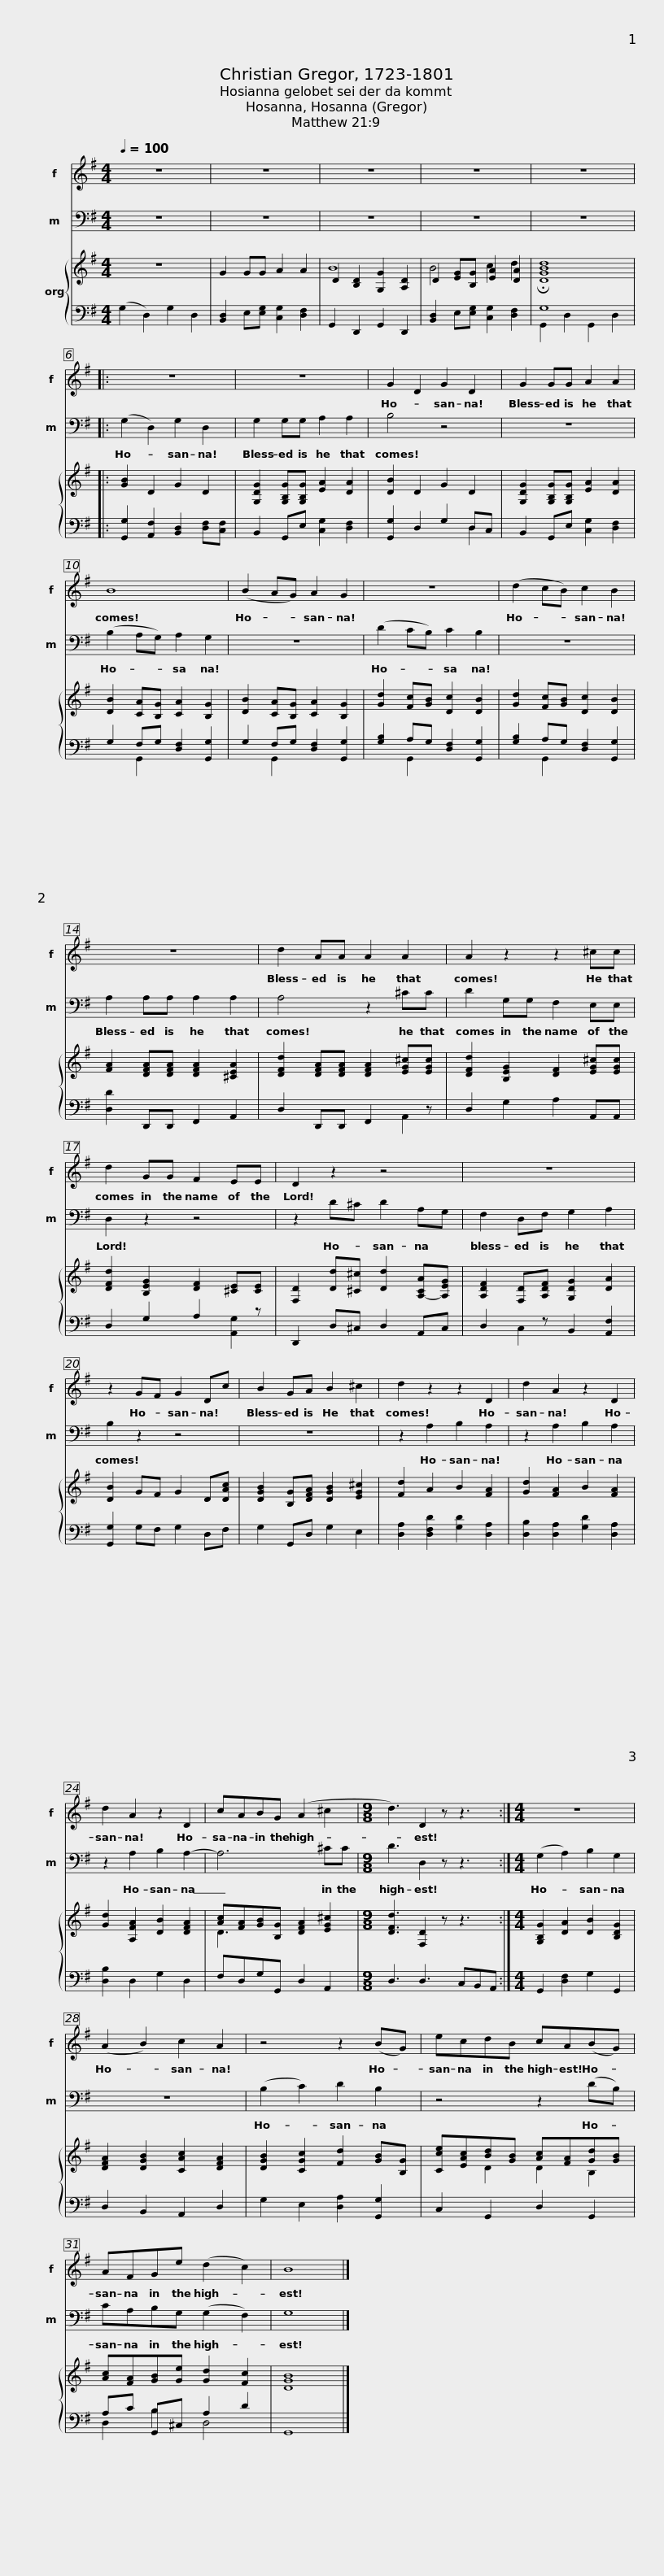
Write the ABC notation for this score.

X:1
%%score 1 2 { ( 3 5 ) | ( 4 6 ) }
L:1/8
Q:1/4=100
M:4/4
I:linebreak $
K:G
V:1 treble
V:2 bass
V:3 treble
V:5 treble
V:4 bass
V:6 bass
V:1
 z8 | z8 | z8 | z8 | z8 |:$ %5
 z8 | z8 | G2 D2 G2 D2 | G2 GG A2 A2 | B8 | %10
 (B2 AG) A2 G2 |$ z8 | (d2 cB) c2 B2 | z8 | d2 AA A2 A2 | %15
 A2 z2 z2 ^cc |$ d2 GG F2 EE | D2 z2 z4 | z8 | z2 GF G2 Dc | %20
 B2 GA B2 ^c2 |$ d2 z2 z2 D2 | d2 A2 z2 D2 | d2 A2 z2 D2 | cABG (A2 ^c2 | %25
[M:9/8] d3) D2 z z3 :|$[M:4/4] z8 | (A2 B2) c2 A2 | z4 z2 (BG) | ecdB cA(BG) | %30
 AFGe (d2 c2) | B8 |] %32
V:2
 z8 | z8 | z8 | z8 | z8 |:$ %5
 (G,2 D,2) G,2 D,2 | G,2 G,G, A,2 A,2 | B,4 z4 | z8 | (B,2 A,G,) A,2 G,2 | %10
 z8 |$ (D2 CB,) C2 B,2 | z8 | A,2 A,A, A,2 A,2 | A,4 z2 ^CC | %15
 D2 G,G, F,2 E,E, |$ D,2 z2 z4 | z2 D^C D2 A,G, | F,2 D,F, G,2 A,2 | B,2 z2 z4 | %20
 z8 |$ z2 A,2 B,2 A,2 | z2 A,2 B,2 A,2 | z2 A,2 B,2 A,2- | A,6 ^CC | %25
[M:9/8] D3 D,2 z z3 :|$[M:4/4] (G,2 A,2) B,2 G,2 | z8 | (B,2 C2) D2 B,2 | z4 z2 (DB,) | %30
 CA,B,G, (G,2 F,2) | G,8 |] %32
V:3
 z8 | G2 GG A2 A2 | D2 [B,D]2 [G,G]2 [A,D]2 | D2 [EG][B,G] [EA]2 [DA]2 | [DGB]8 |:$ %5
 [GB]2 D2 G2 D2 | [G,DG]2 [G,B,G][G,B,G] [EA]2 [DA]2 | [DB]2 D2 G2 D2 | [G,DG]2 [G,B,G][G,B,G] [EA]2 [DA]2 | [DB]2 [CA][B,G] [CA]2 [B,G]2 | %10
 [DB]2 [CA][B,G] [CA]2 [B,G]2 |$ [Gd]2 [Fc][GB] [Dc]2 [DB]2 | [Gd]2 [Fc][GB] [Dc]2 [DB]2 | [FA]2 [DFA][DFA] [DFA]2 [^CEA]2 | x4 x2 x x | %15
 [DFd]2 [B,EG]2 [DF]2 [EG^c][EGc] |$ [DFd]2 [B,EG]2 [DF]2 [^CE][CE] | [F,D]2 [Dd][^C^c] [Dd]2 [A,-CA][A,EG] | [A,DF]2 [F,D][A,DF] [G,DG]2 [DA]2 | [DB]2 GF G2 D[DAc] | %20
 [DGB]2 [B,G][DFA] [DGB]2 [EG^c]2 |$ [Fd]2 A2 B2 [FA]2 | [Gd]2 [FA]2 B2 [FA]2 | [Gd]2 [A,FA]2 [DB]2 [DFA]2 | [Ac][FA][GB][B,G] [DFA]2 [EG^c]2 | %25
[M:9/8] [DFd]3 [F,D]2 z z3 :|$[M:4/4] [G,B,G]2 [DA]2 [DB]2 [B,DG]2 | [DFA]2 [DGB]2 [CAc]2 [DFA]2 | [DGB]2 [CGc]2 [Fd]2 [GB][B,G] | [Cce][EAc][Bd][GB] [Ac][FA][Gd][GB] | %30
 [Ac][FA][GB][Ge] [Gd]2 [Fc]2 | [DGB]8 |] %32
V:4
 (G,2 D,2) G,2 D,2 | [B,,D,]2 E,[E,G,] [C,G,]2 [D,F,]2 | G,,2 D,,2 G,,2 D,,2 | [B,,D,]2 E,[E,G,] [C,G,]2 [D,F,]2 | G,8 |:$ %5
 [G,,G,]2 [A,,F,]2 [B,,D,]2 [D,F,][C,F,] | B,,2 G,,E, [C,G,]2 [D,F,]2 | [G,,G,]2 D,2 G,2 D,C, | B,,2 G,,E, [C,G,]2 [D,F,]2 | G,2 F,G, [D,F,]2 [G,,G,]2 | %10
 G,2 F,G, [D,F,]2 [G,,G,]2 |$ [G,B,]2 A,G, [D,F,]2 [G,,G,]2 | [G,B,]2 A,G, [D,F,]2 [G,,G,]2 | [D,D]2 D,,D,, F,,2 A,,2 | D,2 D,,D,, F,,2 x z | %15
 D,2 G,2 A,2 A,,A,, |$ D,2 G,2 A,2 x z | D,,2 D,^C, D,2 A,,C, | D,2 x z B,,2 [A,,F,]2 | [G,,G,]2 G,F, G,2 D,F, | %20
 G,2 G,,D, G,2 E,2 |$ [D,A,]2 [D,F,D]2 [G,D]2 [D,A,]2 | [D,B,]2 [D,A,]2 [G,D]2 [D,A,]2 | [D,B,]2 D,2 G,2 D,2 | F,D,G,G,, D,2 A,,2 | %25
[M:9/8] D,3 D,3 C,B,,A,, :|$[M:4/4] G,,2 [D,F,]2 G,2 G,,2 | D,2 B,,2 A,,2 D,2 | G,2 E,2 [D,A,]2 [G,,G,]2 | C,2 G,,2 D,2 G,,2 | %30
 A,C G,,^C, A,2 D2 | G,,8 |] %32
V:5
 x8 | x8 | B8 | B4 c2 d2 | !fermata!d8 |:$ %5
 x8 | x8 | x8 | x8 | x8 | %10
 x8 |$ x8 | x8 | x8 | [DFd]2 [DFA][DFA] [DFA]2 [EG^c][EGc] | %15
 x8 |$ x8 | x8 | x8 | x8 | %20
 x8 |$ x8 | x8 | x8 | D3 x5 | %25
[M:9/8] x9 :|$[M:4/4] x8 | x8 | x8 | x2 D2 D2 B,2 | %30
 x8 | x8 |] %32
V:6
 x8 | x8 | x8 | x8 | G,,2 D,2 G,,2 D,2 |:$ %5
 x8 | x8 | x6 D,2 | x8 | x2 G,,2 x4 | %10
 x2 G,,2 x4 |$ x2 G,,2 x4 | x2 G,,2 x4 | x8 | x6 A,,2 | %15
 x8 |$ x6 [A,,G,]2 | x8 | x2 C,2 x4 | x8 | %20
 x8 |$ x8 | x8 | x8 | x8 | %25
[M:9/8] x9 :|$[M:4/4] x8 | x8 | x8 | x8 | %30
 D,2 B,2 D,4 | x8 |] %32
